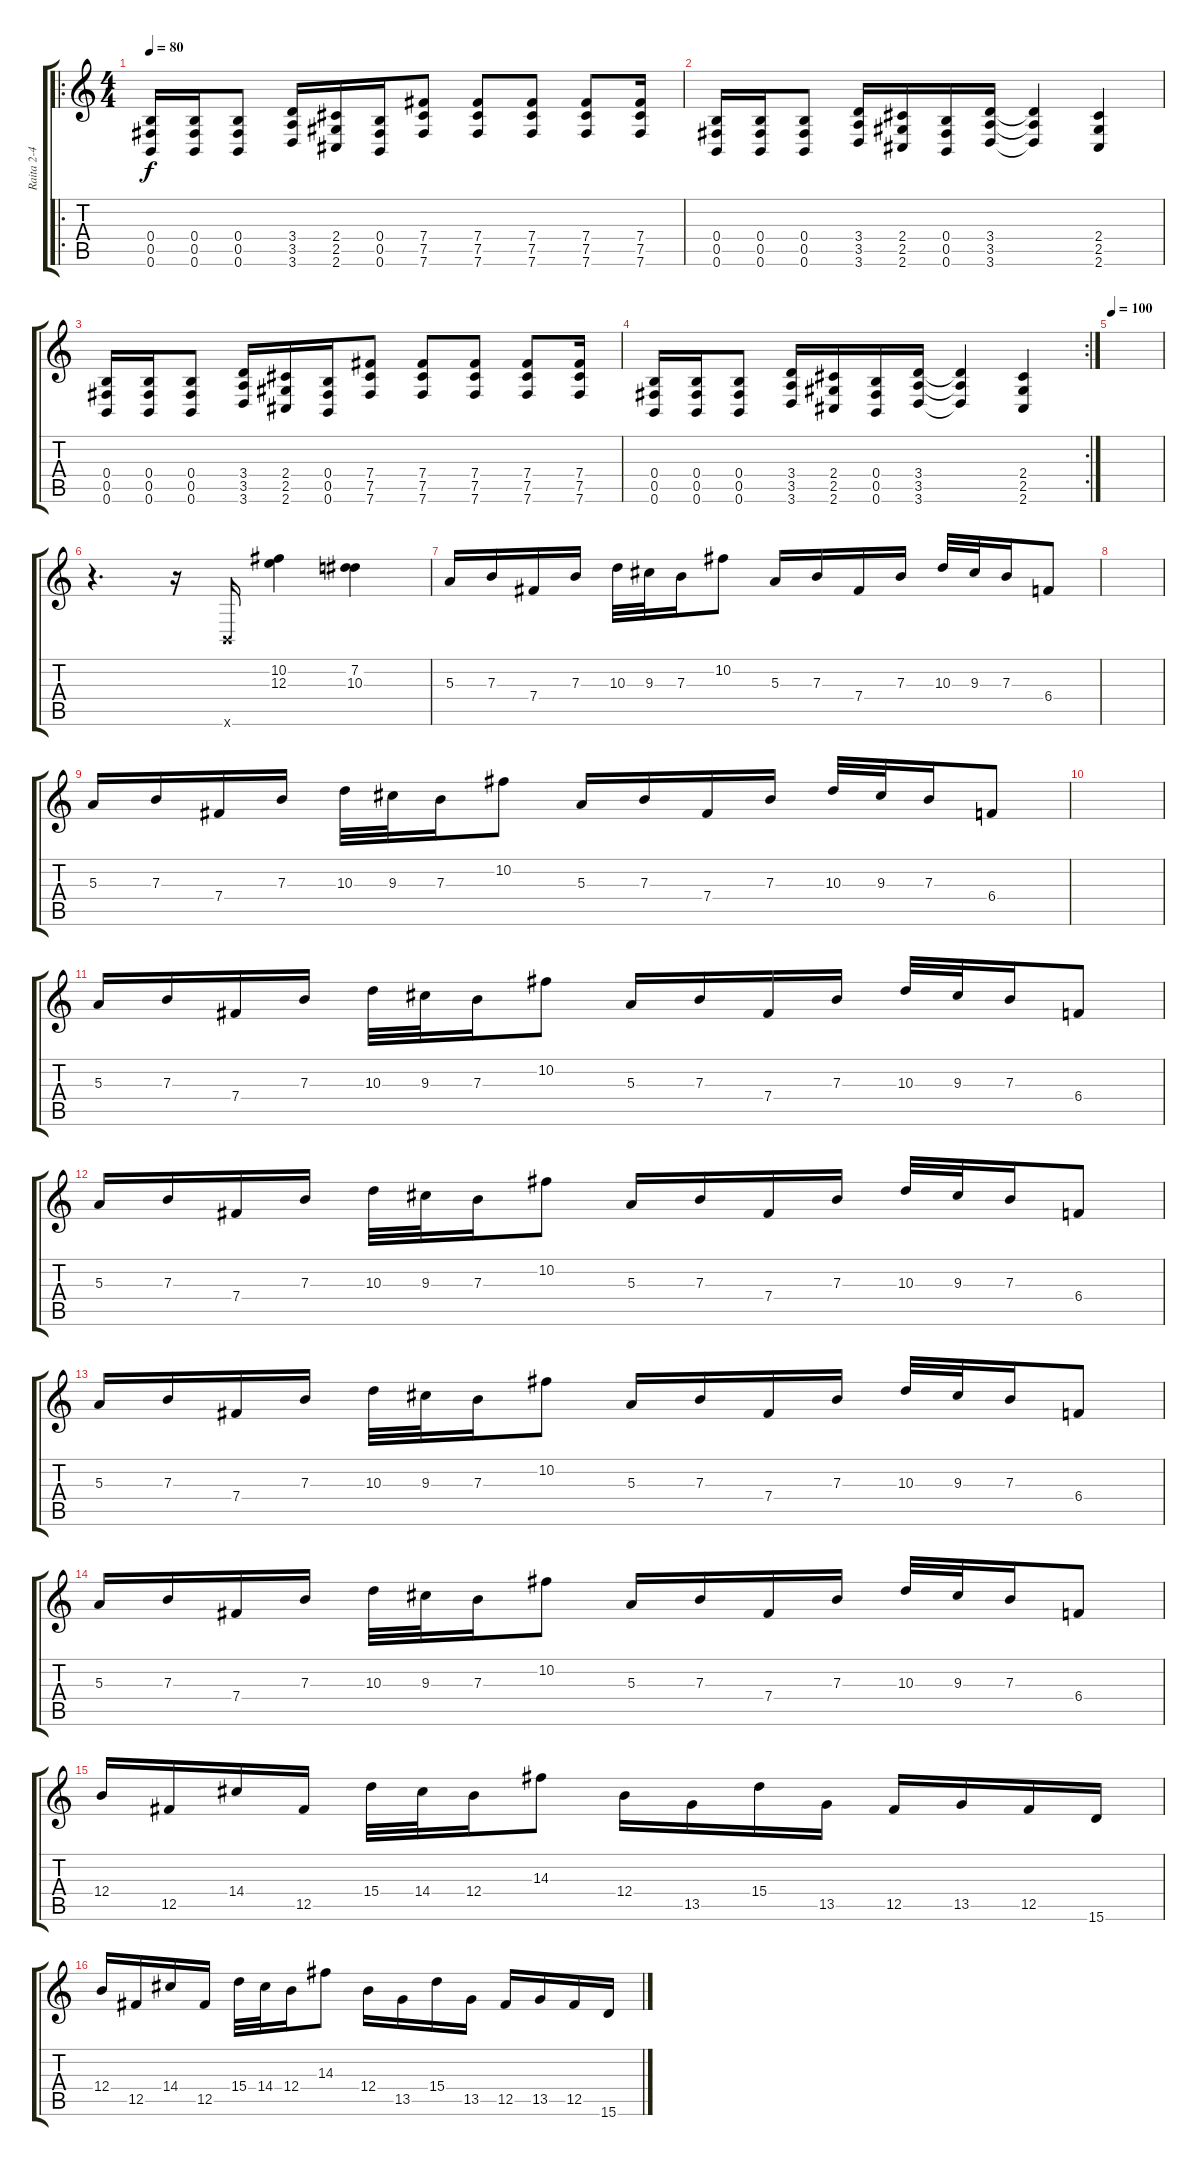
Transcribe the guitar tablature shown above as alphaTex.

\track ("Raita 2-4" "Raita 2-4") {instrument distortionguitar}
\staff {score tabs}
\tuning (Db4 Ab3 E3 B2 Gb2 B1) {hide}
\ro
\ts (4 4)
\tempo 80
\clef g2
\ks c
(0.4 0.5 0.6).16{dy f} (0.4 0.5 0.6).16 (0.4 0.5 0.6).8 (3.4 3.5 3.6).16 (2.4 2.5 2.6).16 (0.4 0.5 0.6).16 (7.4 7.5 7.6).8 (7.4 7.5 7.6).8 (7.4 7.5 7.6).8 (7.4 7.5 7.6).8 (7.4 7.5 7.6).16 |
(0.4 0.5 0.6).16 (0.4 0.5 0.6).16 (0.4 0.5 0.6).8 (3.4 3.5 3.6).16 (2.4 2.5 2.6).16 (0.4 0.5 0.6).16 (3.4 3.5 3.6).16 (3.4{t} 3.5{t} 3.6{t}).4 (2.4 2.5 2.6).4 |
(0.4 0.5 0.6).16 (0.4 0.5 0.6).16 (0.4 0.5 0.6).8 (3.4 3.5 3.6).16 (2.4 2.5 2.6).16 (0.4 0.5 0.6).16 (7.4 7.5 7.6).8 (7.4 7.5 7.6).8 (7.4 7.5 7.6).8 (7.4 7.5 7.6).8 (7.4 7.5 7.6).16 |
\rc 2
(0.4 0.5 0.6).16 (0.4 0.5 0.6).16 (0.4 0.5 0.6).8 (3.4 3.5 3.6).16 (2.4 2.5 2.6).16 (0.4 0.5 0.6).16 (3.4 3.5 3.6).16 (3.4{t} 3.5{t} 3.6{t}).4 (2.4 2.5 2.6).4 |
\tempo 100
|
r.4{d} r.16 0.6{x}.16 (10.2 12.3).4 (7.2 10.3).4 |
5.3.16 7.3.16 7.4.16 7.3.16 10.3.32 9.3.32 7.3.16 10.2.8 5.3.16 7.3.16 7.4.16 7.3.16 10.3.32 9.3.32 7.3.16 6.4.8 |
|
5.3.16 7.3.16 7.4.16 7.3.16 10.3.32 9.3.32 7.3.16 10.2.8 5.3.16 7.3.16 7.4.16 7.3.16 10.3.32 9.3.32 7.3.16 6.4.8 |
|
5.3.16 7.3.16 7.4.16 7.3.16 10.3.32 9.3.32 7.3.16 10.2.8 5.3.16 7.3.16 7.4.16 7.3.16 10.3.32 9.3.32 7.3.16 6.4.8 |
5.3.16 7.3.16 7.4.16 7.3.16 10.3.32 9.3.32 7.3.16 10.2.8 5.3.16 7.3.16 7.4.16 7.3.16 10.3.32 9.3.32 7.3.16 6.4.8 |
5.3.16 7.3.16 7.4.16 7.3.16 10.3.32 9.3.32 7.3.16 10.2.8 5.3.16 7.3.16 7.4.16 7.3.16 10.3.32 9.3.32 7.3.16 6.4.8 |
5.3.16 7.3.16 7.4.16 7.3.16 10.3.32 9.3.32 7.3.16 10.2.8 5.3.16 7.3.16 7.4.16 7.3.16 10.3.32 9.3.32 7.3.16 6.4.8 |
12.4.16 12.5.16 14.4.16 12.5.16 15.4.32 14.4.32 12.4.16 14.3.8 12.4.16 13.5.16 15.4.16 13.5.16 12.5.16 13.5.16 12.5.16 15.6.16 |
12.4.16 12.5.16 14.4.16 12.5.16 15.4.32 14.4.32 12.4.16 14.3.8 12.4.16 13.5.16 15.4.16 13.5.16 12.5.16 13.5.16 12.5.16 15.6.16
